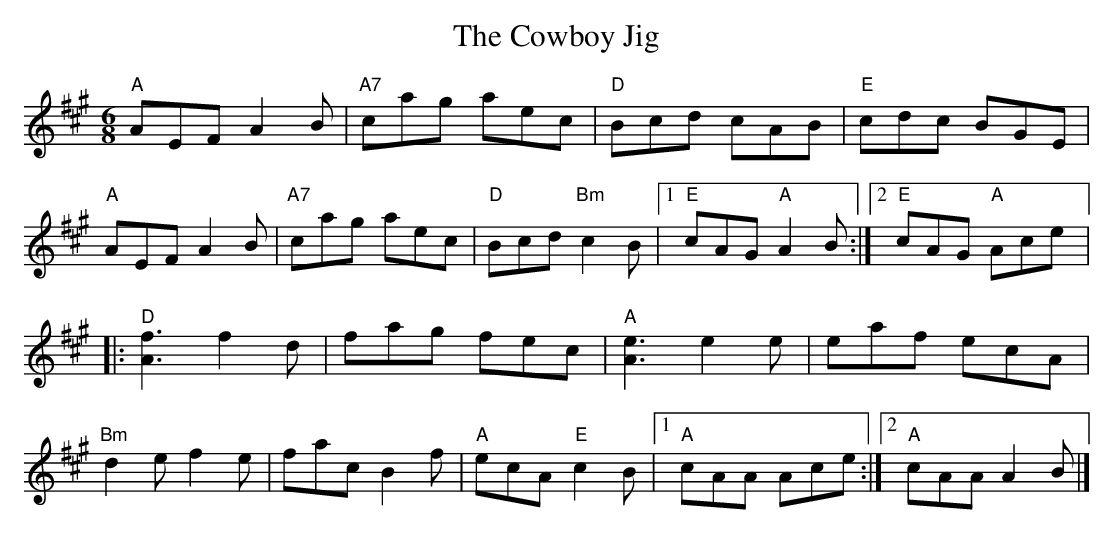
X:1
T:Cowboy Jig, The
Q:150
M:6/8
L:1/8
K:A
"A"AEF A2 B|"A7"cag aec|"D"Bcd cAB|"E"cdc BGE|
"A"AEF A2 B|"A7"cag aec|"D"Bcd "Bm"c2B|1 "E"cAG "A"A2B:|2 "E"cAG "A"Ace|:
"D"[f3A3] f2d| fag fec| "A"[e3A3] e2e|eaf ecA|
"Bm"d2e f2e| fac B2f|"A"ecA "E"c2B|1 "A"cAA Ace:|2 "A"cAA A2B|]
